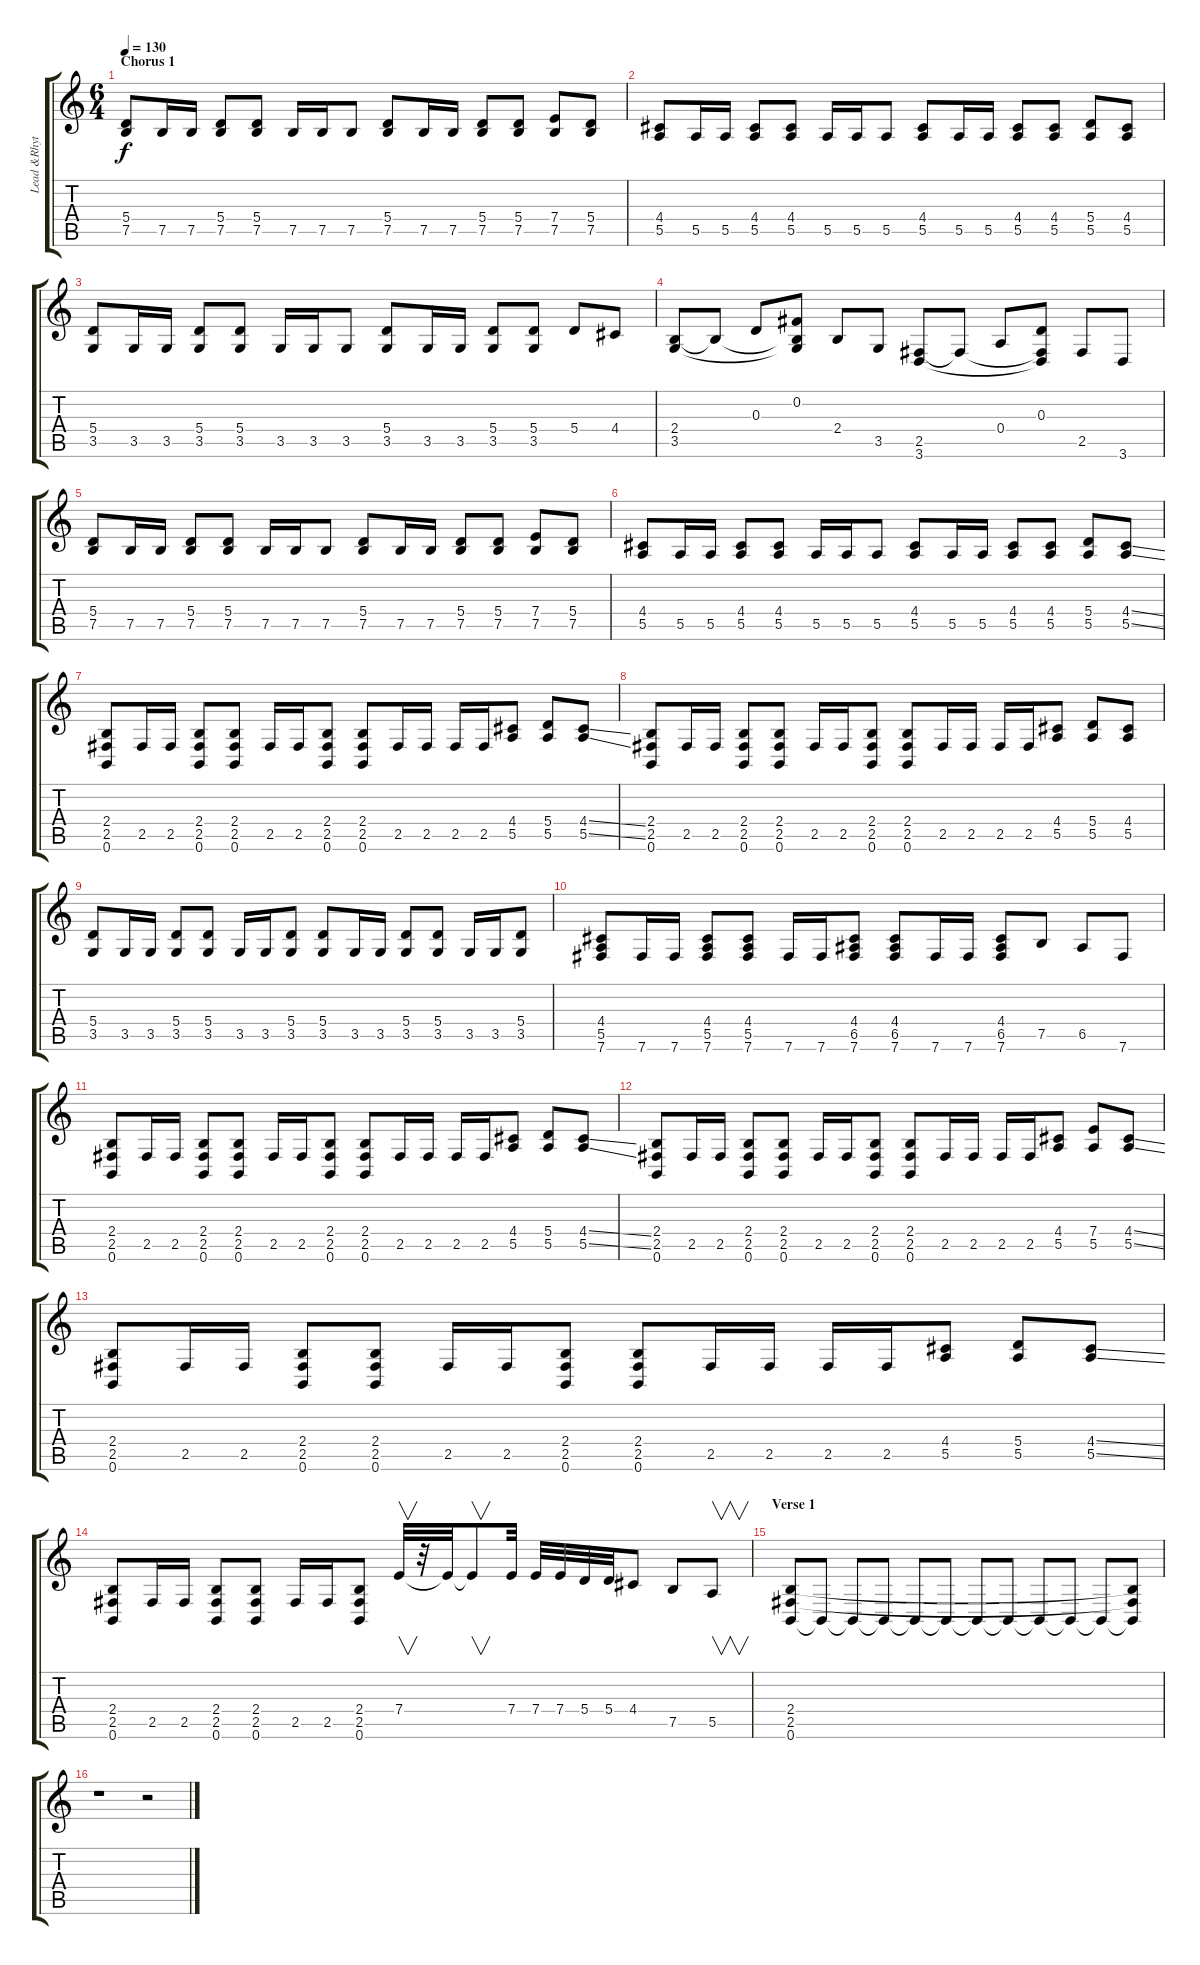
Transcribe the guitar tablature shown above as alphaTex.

\track ("Lead &Rhythm Guitar" "Lead &Rhyt") {instrument distortionguitar}
\staff {score tabs}
\tuning (B3 Gb3 D3 A2 E2 B1) {hide}
\ts (6 4)
\section ("" "Chorus 1")
\tempo 130
\clef g2
\ks c
(5.4 7.5).8{dy f} 7.5.16 7.5.16 (5.4 7.5).8 (5.4 7.5).8 7.5.16 7.5.16 7.5.8 (5.4 7.5).8 7.5.16 7.5.16 (5.4 7.5).8 (5.4 7.5).8 (7.4 7.5).8 (5.4 7.5).8 |
(4.4 5.5).8 5.5.16 5.5.16 (4.4 5.5).8 (4.4 5.5).8 5.5.16 5.5.16 5.5.8 (4.4 5.5).8 5.5.16 5.5.16 (4.4 5.5).8 (4.4 5.5).8 (5.4 5.5).8 (4.4 5.5).8 |
(5.4 3.5).8 3.5.16 3.5.16 (5.4 3.5).8 (5.4 3.5).8 3.5.16 3.5.16 3.5.8 (5.4 3.5).8 3.5.16 3.5.16 (5.4 3.5).8 (5.4 3.5).8 5.4.8 4.4.8 |
(2.4 3.5).8 2.4{t}.8 0.3.8 (0.2 2.4{t} 3.5{t}).8 2.4.8 3.5.8 (2.5 3.6).8 2.5{t}.8 0.4.8 (0.3 2.5{t} 3.6{t}).8 2.5.8 3.6.8 |
(5.4 7.5).8 7.5.16 7.5.16 (5.4 7.5).8 (5.4 7.5).8 7.5.16 7.5.16 7.5.8 (5.4 7.5).8 7.5.16 7.5.16 (5.4 7.5).8 (5.4 7.5).8 (7.4 7.5).8 (5.4 7.5).8 |
(4.4 5.5).8 5.5.16 5.5.16 (4.4 5.5).8 (4.4 5.5).8 5.5.16 5.5.16 5.5.8 (4.4 5.5).8 5.5.16 5.5.16 (4.4 5.5).8 (4.4 5.5).8 (5.4 5.5).8 (4.4{ss} 5.5{ss}).8 |
(2.4 2.5 0.6).8 2.5.16 2.5.16 (2.4 2.5 0.6).8 (2.4 2.5 0.6).8 2.5.16 2.5.16 (2.4 2.5 0.6).8 (2.4 2.5 0.6).8 2.5.16 2.5.16 2.5.16 2.5.16 (4.4 5.5).8 (5.4 5.5).8 (4.4{ss} 5.5{ss}).8 |
(2.4 2.5 0.6).8 2.5.16 2.5.16 (2.4 2.5 0.6).8 (2.4 2.5 0.6).8 2.5.16 2.5.16 (2.4 2.5 0.6).8 (2.4 2.5 0.6).8 2.5.16 2.5.16 2.5.16 2.5.16 (4.4 5.5).8 (5.4 5.5).8 (4.4 5.5).8 |
(5.4 3.5).8 3.5.16 3.5.16 (5.4 3.5).8 (5.4 3.5).8 3.5.16 3.5.16 (5.4 3.5).8 (5.4 3.5).8 3.5.16 3.5.16 (5.4 3.5).8 (5.4 3.5).8 3.5.16 3.5.16 (5.4 3.5).8 |
(4.4 5.5 7.6).8 7.6.16 7.6.16 (4.4 5.5 7.6).8 (4.4 5.5 7.6).8 7.6.16 7.6.16 (4.4 6.5 7.6).8 (4.4 6.5 7.6).8 7.6.16 7.6.16 (4.4 6.5 7.6).8 7.5.8 6.5.8 7.6.8 |
(2.4 2.5 0.6).8 2.5.16 2.5.16 (2.4 2.5 0.6).8 (2.4 2.5 0.6).8 2.5.16 2.5.16 (2.4 2.5 0.6).8 (2.4 2.5 0.6).8 2.5.16 2.5.16 2.5.16 2.5.16 (4.4 5.5).8 (5.4 5.5).8 (4.4{ss} 5.5{ss}).8 |
(2.4 2.5 0.6).8 2.5.16 2.5.16 (2.4 2.5 0.6).8 (2.4 2.5 0.6).8 2.5.16 2.5.16 (2.4 2.5 0.6).8 (2.4 2.5 0.6).8 2.5.16 2.5.16 2.5.16 2.5.16 (4.4 5.5).8 (7.4 5.5).8 (4.4{ss} 5.5{ss}).8 |
(2.4 2.5 0.6).8 2.5.16 2.5.16 (2.4 2.5 0.6).8 (2.4 2.5 0.6).8 2.5.16 2.5.16 (2.4 2.5 0.6).8 (2.4 2.5 0.6).8 2.5.16 2.5.16 2.5.16 2.5.16 (4.4 5.5).8 (5.4 5.5).8 (4.4{ss} 5.5{ss}).8 |
(2.4 2.5 0.6).8 2.5.16 2.5.16 (2.4 2.5 0.6).8 (2.4 2.5 0.6).8 2.5.16 2.5.16 (2.4 2.5 0.6).8 7.4.32{v} r.32 7.4{t}.32 7.4{t}.8{v} 7.4.32 7.4.32 7.4.32 5.4.32 5.4.32 4.4.8 7.5.8 5.5.8{v} |
\section ("" "Verse 1")
(2.4 2.5 0.6).8 0.6{t}.8 0.6{t}.8 0.6{t}.8 0.6{t}.8 0.6{t}.8 0.6{t}.8{volume 11} 0.6{t}.8{volume 9} 0.6{t}.8{volume 8} 0.6{t}.8{volume 7} 0.6{t}.8{volume 6} (2.4{t} 2.5{t} 0.6{t}).8{volume 5} |
r.1 r.2
